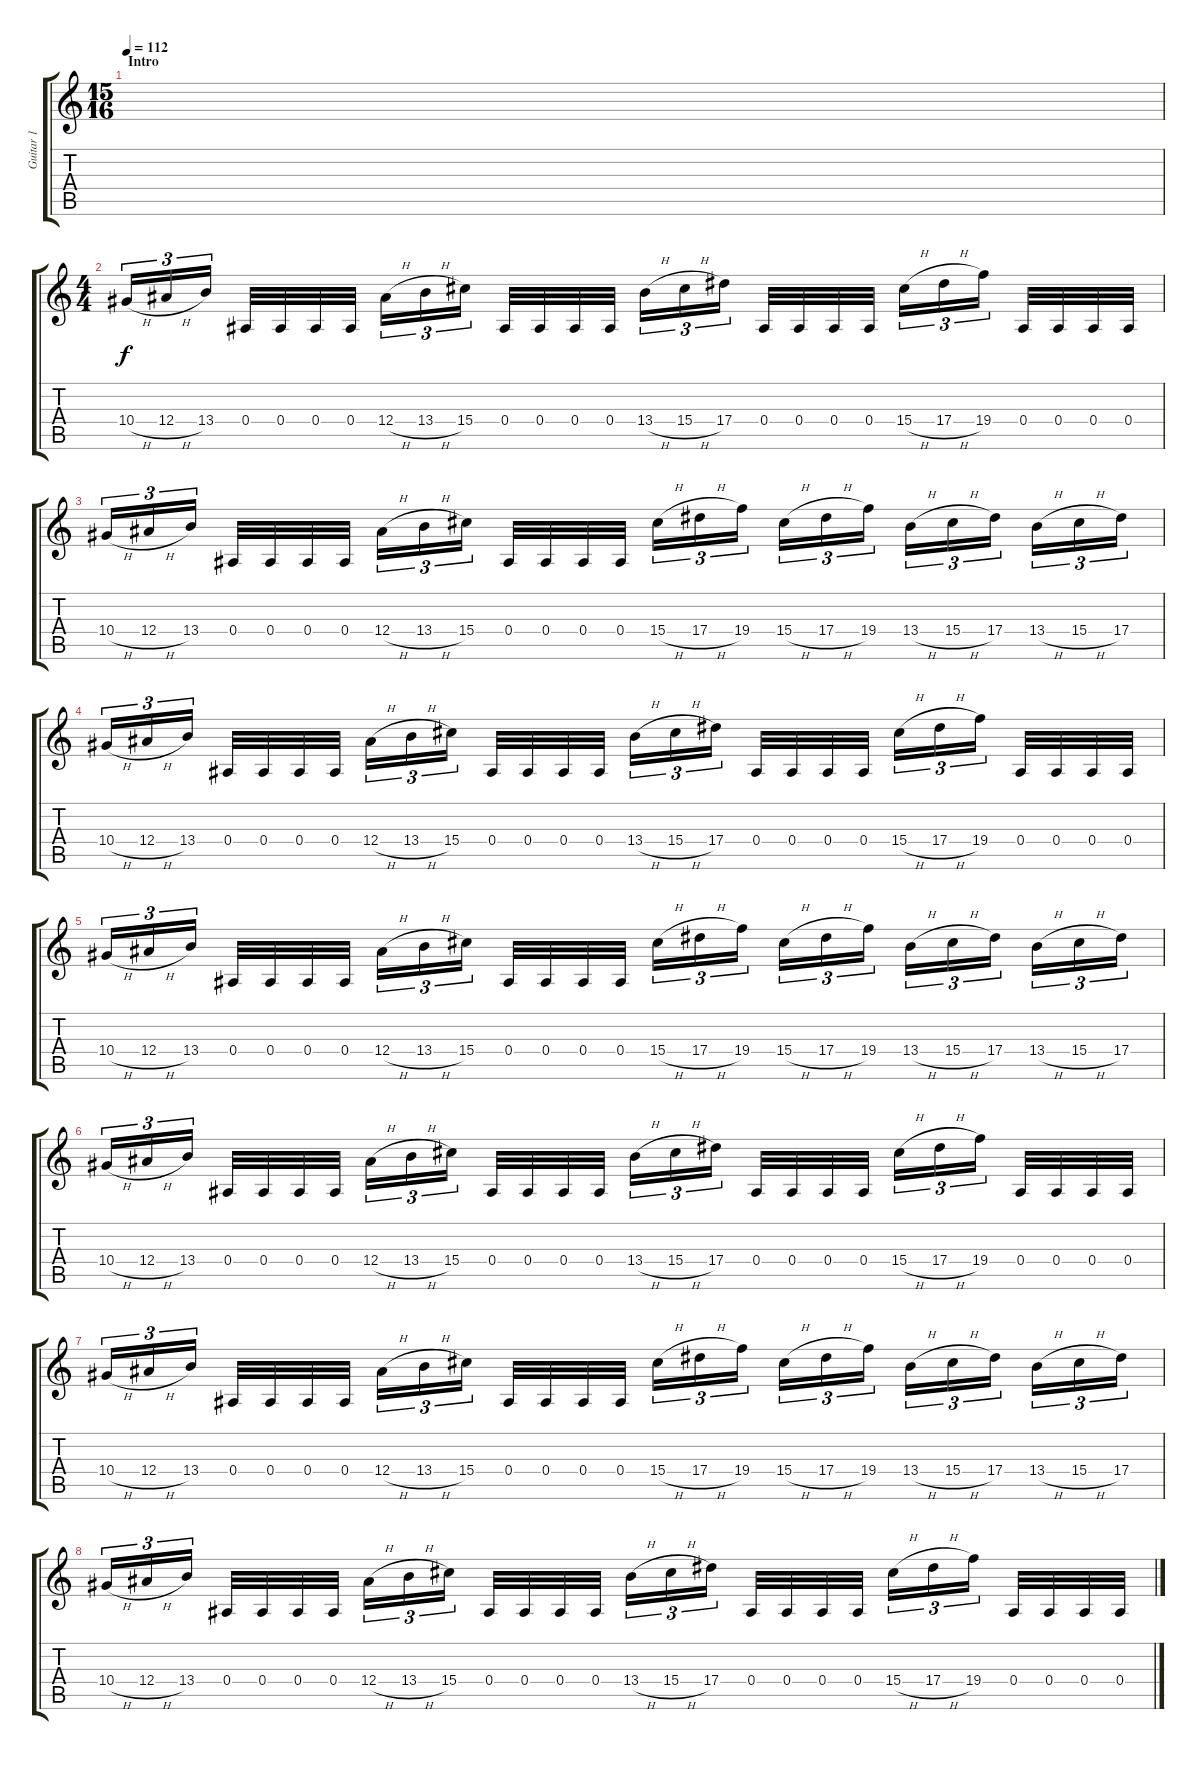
\track ("Guitar 1" "Guitar 1") {instrument distortionguitar}
\staff {score tabs}
\tuning (C4 G3 Eb3 Bb2 F2 C2) {hide}
\ts (15 16)
\section ("" "Intro")
\tempo 112
\clef g2
\ks c
|
\ts (4 4)
10.4{h}.16{tu (3 2)} 12.4{h}.16{tu (3 2)} 13.4.16{tu (3 2) beam splitsecondary} 0.4.32 0.4.32 0.4.32 0.4.32 12.4{h}.16{tu (3 2)} 13.4{h}.16{tu (3 2)} 15.4.16{tu (3 2) beam splitsecondary} 0.4.32 0.4.32 0.4.32 0.4.32 13.4{h}.16{tu (3 2)} 15.4{h}.16{tu (3 2)} 17.4.16{tu (3 2) beam splitsecondary} 0.4.32 0.4.32 0.4.32 0.4.32 15.4{h}.16{tu (3 2)} 17.4{h}.16{tu (3 2)} 19.4.16{tu (3 2) beam splitsecondary} 0.4.32 0.4.32 0.4.32 0.4.32 |
10.4{h}.16{tu (3 2)} 12.4{h}.16{tu (3 2)} 13.4.16{tu (3 2) beam splitsecondary} 0.4.32 0.4.32 0.4.32 0.4.32 12.4{h}.16{tu (3 2)} 13.4{h}.16{tu (3 2)} 15.4.16{tu (3 2) beam splitsecondary} 0.4.32 0.4.32 0.4.32 0.4.32 15.4{h}.16{tu (3 2)} 17.4{h}.16{tu (3 2)} 19.4.16{tu (3 2) beam splitsecondary} 15.4{h}.16{tu (3 2)} 17.4{h}.16{tu (3 2)} 19.4.16{tu (3 2)} 13.4{h}.16{tu (3 2)} 15.4{h}.16{tu (3 2)} 17.4.16{tu (3 2) beam splitsecondary} 13.4{h}.16{tu (3 2)} 15.4{h}.16{tu (3 2)} 17.4.16{tu (3 2)} |
10.4{h}.16{tu (3 2)} 12.4{h}.16{tu (3 2)} 13.4.16{tu (3 2) beam splitsecondary} 0.4.32 0.4.32 0.4.32 0.4.32 12.4{h}.16{tu (3 2)} 13.4{h}.16{tu (3 2)} 15.4.16{tu (3 2) beam splitsecondary} 0.4.32 0.4.32 0.4.32 0.4.32 13.4{h}.16{tu (3 2)} 15.4{h}.16{tu (3 2)} 17.4.16{tu (3 2) beam splitsecondary} 0.4.32 0.4.32 0.4.32 0.4.32 15.4{h}.16{tu (3 2)} 17.4{h}.16{tu (3 2)} 19.4.16{tu (3 2) beam splitsecondary} 0.4.32 0.4.32 0.4.32 0.4.32 |
10.4{h}.16{tu (3 2)} 12.4{h}.16{tu (3 2)} 13.4.16{tu (3 2) beam splitsecondary} 0.4.32 0.4.32 0.4.32 0.4.32 12.4{h}.16{tu (3 2)} 13.4{h}.16{tu (3 2)} 15.4.16{tu (3 2) beam splitsecondary} 0.4.32 0.4.32 0.4.32 0.4.32 15.4{h}.16{tu (3 2)} 17.4{h}.16{tu (3 2)} 19.4.16{tu (3 2) beam splitsecondary} 15.4{h}.16{tu (3 2)} 17.4{h}.16{tu (3 2)} 19.4.16{tu (3 2)} 13.4{h}.16{tu (3 2)} 15.4{h}.16{tu (3 2)} 17.4.16{tu (3 2) beam splitsecondary} 13.4{h}.16{tu (3 2)} 15.4{h}.16{tu (3 2)} 17.4.16{tu (3 2)} |
10.4{h}.16{tu (3 2)} 12.4{h}.16{tu (3 2)} 13.4.16{tu (3 2) beam splitsecondary} 0.4.32 0.4.32 0.4.32 0.4.32 12.4{h}.16{tu (3 2)} 13.4{h}.16{tu (3 2)} 15.4.16{tu (3 2) beam splitsecondary} 0.4.32 0.4.32 0.4.32 0.4.32 13.4{h}.16{tu (3 2)} 15.4{h}.16{tu (3 2)} 17.4.16{tu (3 2) beam splitsecondary} 0.4.32 0.4.32 0.4.32 0.4.32 15.4{h}.16{tu (3 2)} 17.4{h}.16{tu (3 2)} 19.4.16{tu (3 2) beam splitsecondary} 0.4.32 0.4.32 0.4.32 0.4.32 |
10.4{h}.16{tu (3 2)} 12.4{h}.16{tu (3 2)} 13.4.16{tu (3 2) beam splitsecondary} 0.4.32 0.4.32 0.4.32 0.4.32 12.4{h}.16{tu (3 2)} 13.4{h}.16{tu (3 2)} 15.4.16{tu (3 2) beam splitsecondary} 0.4.32 0.4.32 0.4.32 0.4.32 15.4{h}.16{tu (3 2)} 17.4{h}.16{tu (3 2)} 19.4.16{tu (3 2) beam splitsecondary} 15.4{h}.16{tu (3 2)} 17.4{h}.16{tu (3 2)} 19.4.16{tu (3 2)} 13.4{h}.16{tu (3 2)} 15.4{h}.16{tu (3 2)} 17.4.16{tu (3 2) beam splitsecondary} 13.4{h}.16{tu (3 2)} 15.4{h}.16{tu (3 2)} 17.4.16{tu (3 2)} |
10.4{h}.16{tu (3 2)} 12.4{h}.16{tu (3 2)} 13.4.16{tu (3 2) beam splitsecondary} 0.4.32 0.4.32 0.4.32 0.4.32 12.4{h}.16{tu (3 2)} 13.4{h}.16{tu (3 2)} 15.4.16{tu (3 2) beam splitsecondary} 0.4.32 0.4.32 0.4.32 0.4.32 13.4{h}.16{tu (3 2)} 15.4{h}.16{tu (3 2)} 17.4.16{tu (3 2) beam splitsecondary} 0.4.32 0.4.32 0.4.32 0.4.32 15.4{h}.16{tu (3 2)} 17.4{h}.16{tu (3 2)} 19.4.16{tu (3 2) beam splitsecondary} 0.4.32 0.4.32 0.4.32 0.4.32
